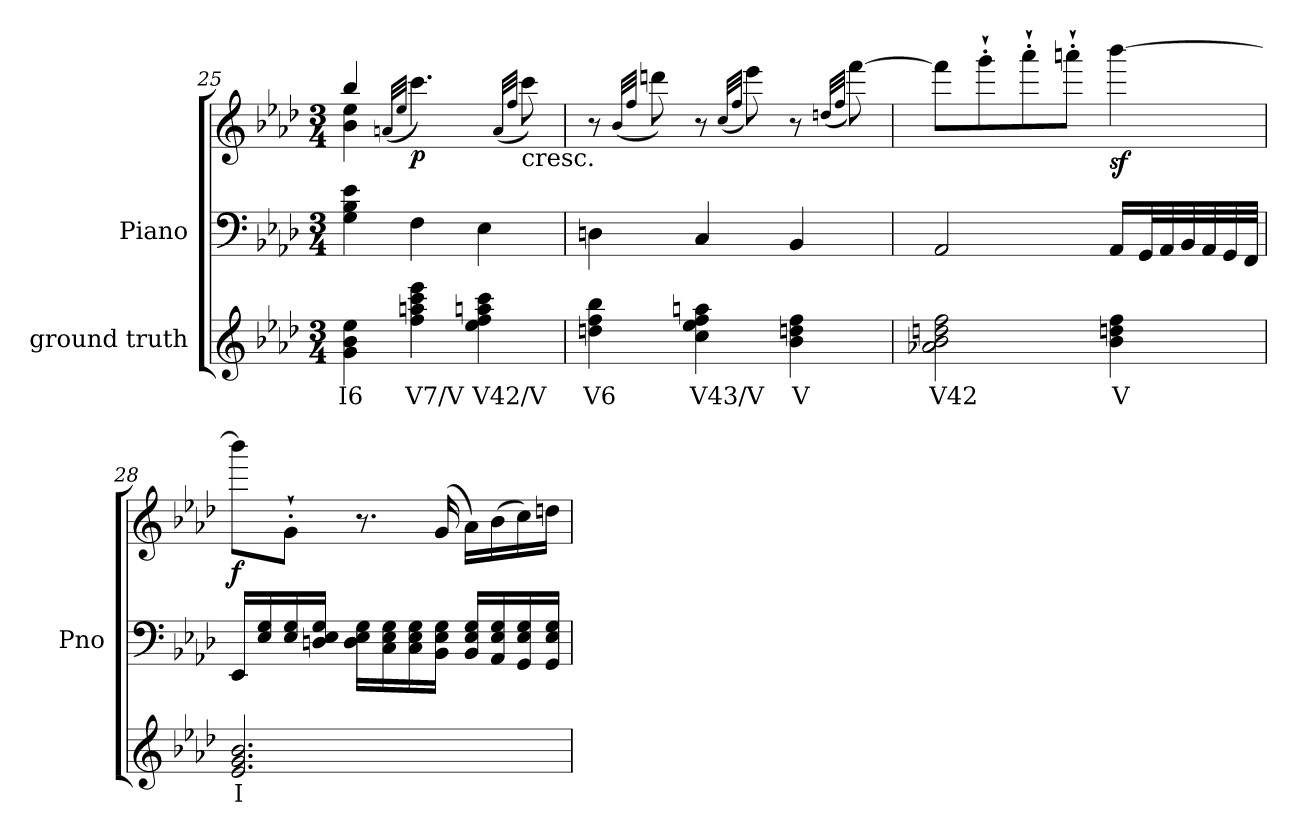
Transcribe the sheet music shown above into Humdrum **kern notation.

**kern	**text	**kern	**kern	**dynam
*part2	*part2	*part1	*part1	*part1
*staff3	*staff3	*staff2	*staff1	*staff1/2
*I"ground truth	*	*I"Piano	*	*
*	*	*I'Pno	*	*
*	*	*clefF4	*clefG2	*
*k[b-e-a-d-]	*	*k[b-e-a-d-]	*k[b-e-a-d-]	*
*A-:	*	*A-:	*A-:	*
*M3/4	*	*M3/4	*M3/4	*
=25	=25	=25	=25	=25
*	*	*^	*^	*
4g 4b- 4ee-	I6	4ryy	4G\ 4B-\ 4e-\	4bb-/	4b-\ 4ee-\	.
.	.	.	.	(<32qan/LLL	.	.
.	.	.	.	32qee-/JJJ	.	.
!	!	!	!	!	!	!LO:DY:b
4ff 4aan 4ccc 4eee-	V7/V	2ryy	4F\	4.ccc\)	2ryy	p
4ee- 4ff 4aan 4ccc	V42/V	.	4E-\	.	.	.
.	.	.	.	(<32qa/LLL	.	.
.	.	.	.	32qff/JJJ	.	.
!	!	!	!	!LO:TX:b:t=cresc.	!	!
.	.	.	.	8ccc\)	.	.
*	*	*v	*v	*	*	*
*	*	*	*v	*v	*
=26	=26	=26	=26	=26
4ddn 4ff 4bb-	V6	4Dn\	8r	.
.	.	.	(<32qb-/LLL	.
.	.	.	32qff/JJJ	.
.	.	.	8dddn\)	.
4cc 4ee- 4ff 4aan	V43/V	4C/	8r	.
.	.	.	(<32qcc/LLL	.
.	.	.	32qff/JJJ	.
.	.	.	8eee-\)	.
4b- 4ddn 4ff	V	4BB-/	8r	.
.	.	.	(<32qddn/LLL	.
.	.	.	32qff/JJJ	.
.	.	.	[8fff\)	.
=27	=27	=27	=27	=27
*	*	*^	*^	*
2a-X 2b- 2ddn 2ff	V42	2AA-/	2ryy	8fff\L]	2ryy	.
.	.	.	.	8ggg'`\	.	.
.	.	.	.	8aaa-'`\	.	.
.	.	.	.	8aaan'`\J	.	.
!	!	!	!	!	!	!LO:DY:b
4b- 4ddn 4ff	V	16AA-/LL	16AA-yy	[4bbb-\	16ryy	sf
.	.	32GG/L	8.ryy	.	8.ryy	.
.	.	32AA-/	.	.	.	.
.	.	32BB-/	.	.	.	.
.	.	32AA-/	.	.	.	.
.	.	32GG/	.	.	.	.
.	.	32FF/JJJ	.	.	.	.
*	*	*v	*v	*	*	*
*	*	*	*v	*v	*
!!LO:LB:g=z
=28	=28	=28	=28	=28
!	!	!	!	!LO:DY:b
2.e- 2.g 2.b-	I	16EE-/LL	8bbb-\L]	f
.	.	16E-/ 16G/	.	.
.	.	16E-/ 16G/	8g'`\J	.
.	.	16Dn/ 16E-/ 16G/JJ	.	.
.	.	16D\ 16E-\ 16G\LL	8.r	.
.	.	16C\ 16E-\ 16G\	.	.
.	.	16C\ 16E-\ 16G\	.	.
.	.	16BB-\ 16E-\ 16G\JJ	(>16g/	.
.	.	16BB-/ 16E-/ 16G/LL	16a-\LL)	.
.	.	16AA-/ 16E-/ 16G/	(>16b-\	.
.	.	16GG/ 16E-/ 16G/	16cc\)	.
.	.	16GG/ 16E-/ 16G/JJ	16ddn\JJ	.
=	=	=	=	=
*-	*-	*-	*-	*-
